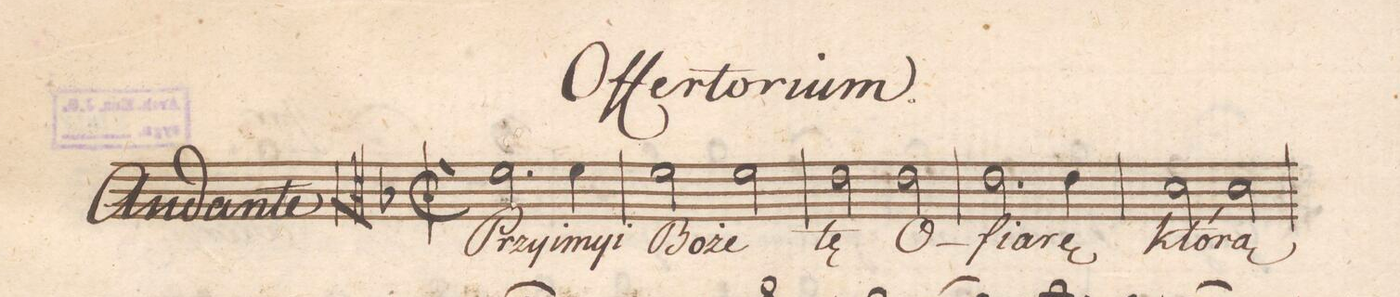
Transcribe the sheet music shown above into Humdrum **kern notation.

**kern	**text	**dynam
*I"Alto.	*	*
*clefC3	*	*
*k[b-]	*	*
*met(c|)	*	*
*M2/2	*	*
*2\right	*	*
2.f\	Przyi-	p
4f\	-myi	.
=2	=2	=2
2f\	Bo-	.
2f\	-że	.
=3	=3	=3
2e\	tę	.
2e\	O-	.
=4	=4	=4
2.e\	-fia-	.
4e\	-rę	.
=5	=5	=5
2d\	któ-	.
2d\	-rą	.
=6	=6	=6
*-	*-	*-
